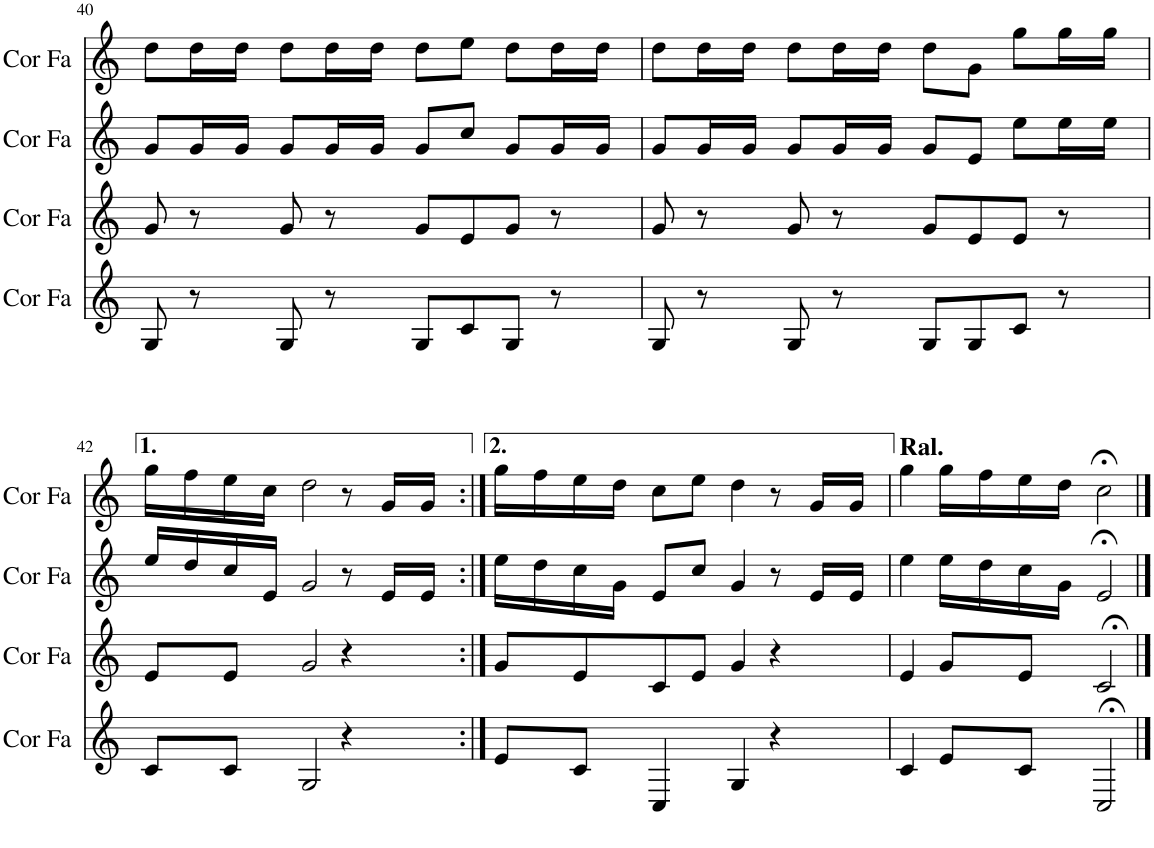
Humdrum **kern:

**kern	**kern	**kern	**kern
*part4	*part3	*part2	*part1
*staff4	*staff3	*staff2	*staff1
*I"Cor en Fa	*I"Cor en Fa	*I"Cor en Fa	*I"Cor en Fa
*I'Cor Fa	*I'Cor Fa	*I'Cor Fa	*I'Cor Fa
!!LO:PB:g=z
*clefG2	*clefG2	*clefG2	*clefG2
*Trd4c7	*Trd4c7	*Trd4c7	*Trd4c7
*k[]	*k[]	*k[]	*k[]
*M4/4	*M4/4	*M4/4	*M4/4
=40	=40	=40	=40
8G/	8g/	8g/L	8dd\L
8r	8r	16g/L	16dd\L
.	.	16g/JJ	16dd\JJ
8G/	8g/	8g/L	8dd\L
8r	8r	16g/L	16dd\L
.	.	16g/JJ	16dd\JJ
8G/L	8g/L	8g/L	8dd\L
8c/	8e/	8cc/J	8ee\J
8G/J	8g/J	8g/L	8dd\L
8r	8r	16g/L	16dd\L
.	.	16g/JJ	16dd\JJ
=41	=41	=41	=41
8G/	8g/	8g/L	8dd\L
8r	8r	16g/L	16dd\L
.	.	16g/JJ	16dd\JJ
8G/	8g/	8g/L	8dd\L
8r	8r	16g/L	16dd\L
.	.	16g/JJ	16dd\JJ
8G/L	8g/L	8g/L	8dd\L
8G/	8e/	8e/J	8g\J
8c/J	8e/J	8ee\L	8gg\L
8r	8r	16ee\L	16gg\L
.	.	16ee\JJ	16gg\JJ
!!LO:LB:g=z
=42	=42	=42	=42
8c/L	8e/L	16ee/LL	16gg\LL
.	.	16dd/	16ff\
8c/J	8e/J	16cc/	16ee\
.	.	16e/JJ	16cc\JJ
2G/	2g/	2g/	2dd\
4r	4r	8r	8r
.	.	16e/LL	16g/LL
.	.	16e/JJ	16g/JJ
=43:|!	=43:|!	=43:|!	=43:|!
8e/L	8g/L	16ee\LL	16gg\LL
.	.	16dd\	16ff\
8c/J	8e/	16cc\	16ee\
.	.	16g\JJ	16dd\JJ
4C/	8c/	8e/L	8cc\L
.	8e/J	8cc/J	8ee\J
4G/	4g/	4g/	4dd\
4r	4r	8r	8r
.	.	16e/LL	16g/LL
.	.	16e/JJ	16g/JJ
=44	=44	=44	=44
!	!	!	!LO:TX:a:B:t=Ral.
4c/	4e/	4ee\	4gg\
8e/L	8g/L	16ee\LL	16gg\LL
.	.	16dd\	16ff\
8c/J	8e/J	16cc\	16ee\
.	.	16g\JJ	16dd\JJ
2C;</	2c;</	2e;</	2cc;<\
==	==	==	==
*-	*-	*-	*-
